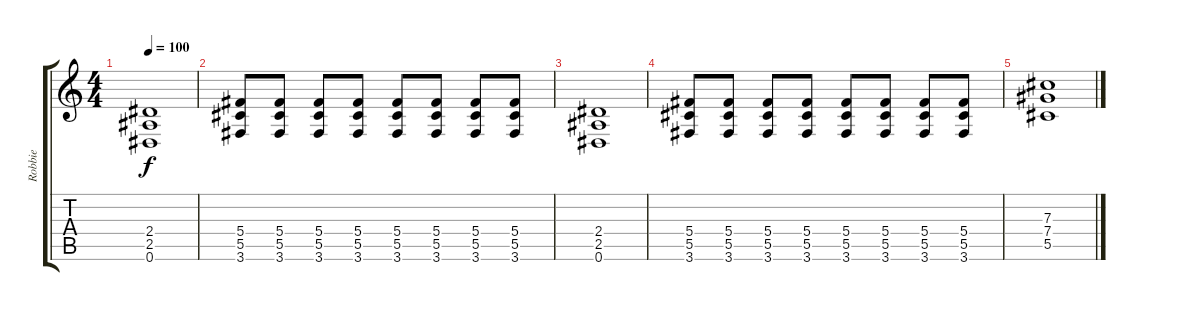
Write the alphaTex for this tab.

\track ("Robbie" "Robbie") {instrument distortionguitar}
\staff {score tabs}
\tuning (Eb4 Bb3 Gb3 Db3 Ab2 Eb2) {hide}
\ts (4 4)
\tempo 100
\clef g2
\ks c
(2.4 2.5 0.6).1{dy f} |
(5.4 5.5 3.6).8 (5.4 5.5 3.6).8 (5.4 5.5 3.6).8 (5.4 5.5 3.6).8 (5.4 5.5 3.6).8 (5.4 5.5 3.6).8 (5.4 5.5 3.6).8 (5.4 5.5 3.6).8 |
(2.4 2.5 0.6).1 |
(5.4 5.5 3.6).8 (5.4 5.5 3.6).8 (5.4 5.5 3.6).8 (5.4 5.5 3.6).8 (5.4 5.5 3.6).8 (5.4 5.5 3.6).8 (5.4 5.5 3.6).8 (5.4 5.5 3.6).8 |
(7.3 7.4 5.5).1
